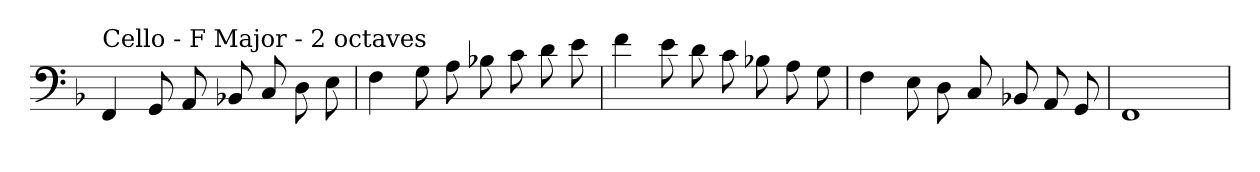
**kern
*part1
*staff1
*clefF4
*k[b-]
*F:
=
!LO:TX:a:t=Cello - F Major - 2 octaves
4FF
8GG
8AA
8BB-X
8C
8D
8E
=
4F
8G
8A
8B-X
8c
8d
8e
=
4f
8e
8d
8c
8B-X
8A
8G
=
4F
8E
8D
8C
8BB-X
8AA
8GG
=
1FF
=
*-
